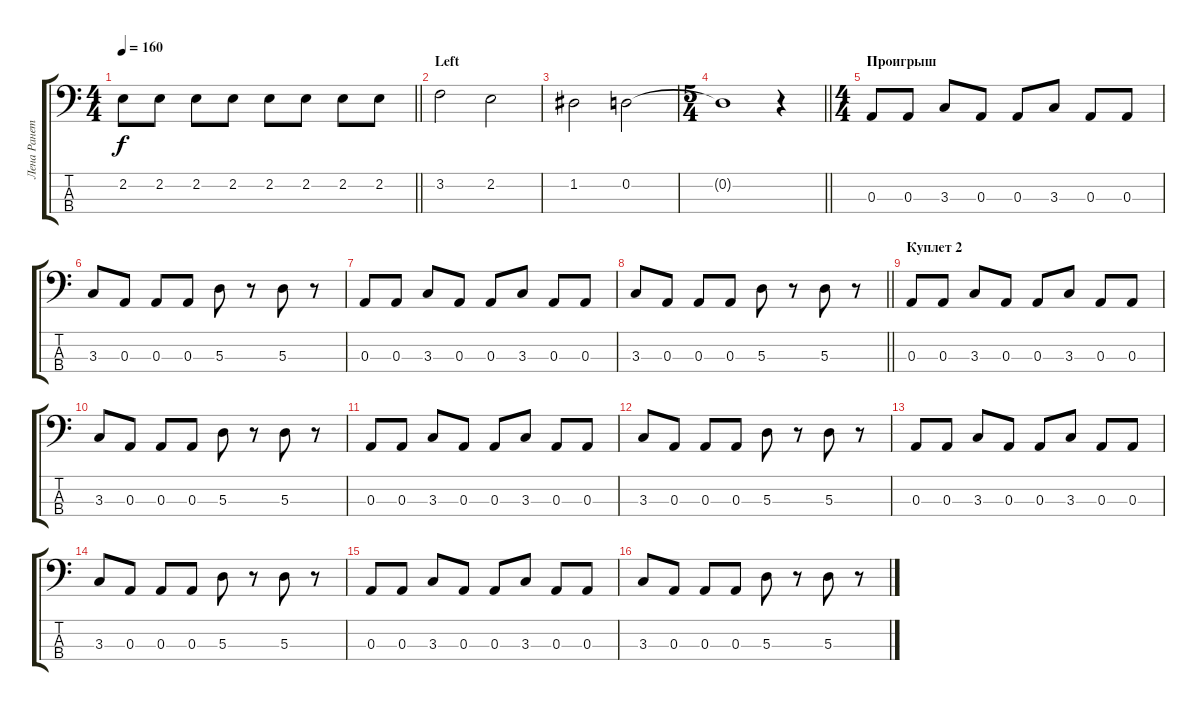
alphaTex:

\track ("Лена Ранетка" "Лена Ранет") {instrument electricbasspick}
\staff {score tabs}
\tuning (G2 D2 A1 E1) {hide}
\ts (4 4)
\tempo 160
\clef f4
\barLineRight lightlight
\ks c
2.2.8{dy f} 2.2.8 2.2.8 2.2.8 2.2.8 2.2.8 2.2.8 2.2.8 |
\section ("" "Left")
3.2.2 2.2.2 |
1.2.2 0.2.2 |
\ts (5 4)
\barLineRight lightlight
0.2{t}.1 r.4 |
\ts (4 4)
\section ("" "Проигрыш")
0.3.8 0.3.8 3.3.8 0.3.8 0.3.8 3.3.8 0.3.8 0.3.8 |
3.3.8 0.3.8 0.3.8 0.3.8 5.3.8 r.8 5.3.8 r.8 |
0.3.8 0.3.8 3.3.8 0.3.8 0.3.8 3.3.8 0.3.8 0.3.8 |
\barLineRight lightlight
3.3.8 0.3.8 0.3.8 0.3.8 5.3.8 r.8 5.3.8 r.8 |
\section ("" "Куплет 2")
0.3.8 0.3.8 3.3.8 0.3.8 0.3.8 3.3.8 0.3.8 0.3.8 |
3.3.8 0.3.8 0.3.8 0.3.8 5.3.8 r.8 5.3.8 r.8 |
0.3.8 0.3.8 3.3.8 0.3.8 0.3.8 3.3.8 0.3.8 0.3.8 |
3.3.8 0.3.8 0.3.8 0.3.8 5.3.8 r.8 5.3.8 r.8 |
0.3.8 0.3.8 3.3.8 0.3.8 0.3.8 3.3.8 0.3.8 0.3.8 |
3.3.8 0.3.8 0.3.8 0.3.8 5.3.8 r.8 5.3.8 r.8 |
0.3.8 0.3.8 3.3.8 0.3.8 0.3.8 3.3.8 0.3.8 0.3.8 |
3.3.8 0.3.8 0.3.8 0.3.8 5.3.8 r.8 5.3.8 r.8
